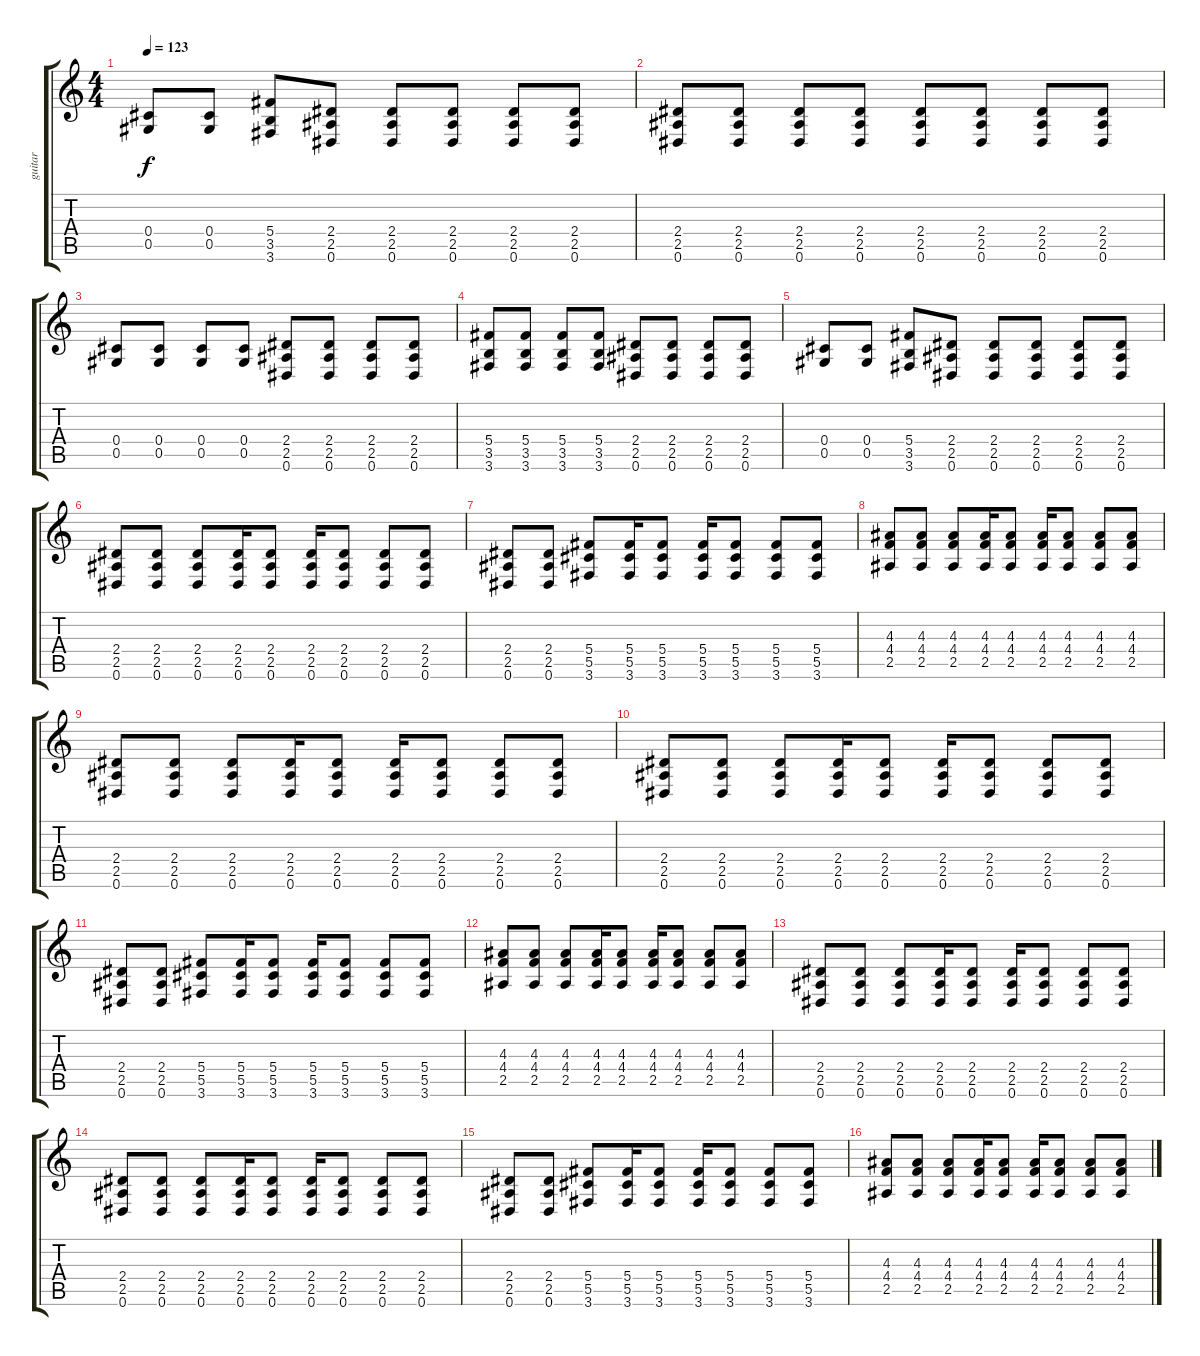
\track ("guitar " "guitar ") {instrument distortionguitar}
\staff {score tabs}
\tuning (Eb4 Bb3 Gb3 Db3 Ab2 Eb2) {hide}
\ts (4 4)
\tempo 123
\clef g2
\ks c
(0.4 0.5).8{dy f} (0.4 0.5).8 (5.4 3.5 3.6).8 (2.4 2.5 0.6).8 (2.4 2.5 0.6).8 (2.4 2.5 0.6).8 (2.4 2.5 0.6).8 (2.4 2.5 0.6).8 |
(2.4 2.5 0.6).8 (2.4 2.5 0.6).8 (2.4 2.5 0.6).8 (2.4 2.5 0.6).8 (2.4 2.5 0.6).8 (2.4 2.5 0.6).8 (2.4 2.5 0.6).8 (2.4 2.5 0.6).8 |
(0.4 0.5).8 (0.4 0.5).8 (0.4 0.5).8 (0.4 0.5).8 (2.4 2.5 0.6).8 (2.4 2.5 0.6).8 (2.4 2.5 0.6).8 (2.4 2.5 0.6).8 |
(5.4 3.5 3.6).8 (5.4 3.5 3.6).8 (5.4 3.5 3.6).8 (5.4 3.5 3.6).8 (2.4 2.5 0.6).8 (2.4 2.5 0.6).8 (2.4 2.5 0.6).8 (2.4 2.5 0.6).8 |
(0.4 0.5).8 (0.4 0.5).8 (5.4 3.5 3.6).8 (2.4 2.5 0.6).8 (2.4 2.5 0.6).8 (2.4 2.5 0.6).8 (2.4 2.5 0.6).8 (2.4 2.5 0.6).8 |
(2.4 2.5 0.6).8 (2.4 2.5 0.6).8 (2.4 2.5 0.6).8 (2.4 2.5 0.6).16 (2.4 2.5 0.6).8 (2.4 2.5 0.6).16 (2.4 2.5 0.6).8 (2.4 2.5 0.6).8 (2.4 2.5 0.6).8 |
(2.4 2.5 0.6).8 (2.4 2.5 0.6).8 (5.4 5.5 3.6).8 (5.4 5.5 3.6).16 (5.4 5.5 3.6).8 (5.4 5.5 3.6).16 (5.4 5.5 3.6).8 (5.4 5.5 3.6).8 (5.4 5.5 3.6).8 |
(4.3 4.4 2.5).8 (4.3 4.4 2.5).8 (4.3 4.4 2.5).8 (4.3 4.4 2.5).16 (4.3 4.4 2.5).8 (4.3 4.4 2.5).16 (4.3 4.4 2.5).8 (4.3 4.4 2.5).8 (4.3 4.4 2.5).8 |
(2.4 2.5 0.6).8 (2.4 2.5 0.6).8 (2.4 2.5 0.6).8 (2.4 2.5 0.6).16 (2.4 2.5 0.6).8 (2.4 2.5 0.6).16 (2.4 2.5 0.6).8 (2.4 2.5 0.6).8 (2.4 2.5 0.6).8 |
(2.4 2.5 0.6).8 (2.4 2.5 0.6).8 (2.4 2.5 0.6).8 (2.4 2.5 0.6).16 (2.4 2.5 0.6).8 (2.4 2.5 0.6).16 (2.4 2.5 0.6).8 (2.4 2.5 0.6).8 (2.4 2.5 0.6).8 |
(2.4 2.5 0.6).8 (2.4 2.5 0.6).8 (5.4 5.5 3.6).8 (5.4 5.5 3.6).16 (5.4 5.5 3.6).8 (5.4 5.5 3.6).16 (5.4 5.5 3.6).8 (5.4 5.5 3.6).8 (5.4 5.5 3.6).8 |
(4.3 4.4 2.5).8 (4.3 4.4 2.5).8 (4.3 4.4 2.5).8 (4.3 4.4 2.5).16 (4.3 4.4 2.5).8 (4.3 4.4 2.5).16 (4.3 4.4 2.5).8 (4.3 4.4 2.5).8 (4.3 4.4 2.5).8 |
(2.4 2.5 0.6).8 (2.4 2.5 0.6).8 (2.4 2.5 0.6).8 (2.4 2.5 0.6).16 (2.4 2.5 0.6).8 (2.4 2.5 0.6).16 (2.4 2.5 0.6).8 (2.4 2.5 0.6).8 (2.4 2.5 0.6).8 |
(2.4 2.5 0.6).8 (2.4 2.5 0.6).8 (2.4 2.5 0.6).8 (2.4 2.5 0.6).16 (2.4 2.5 0.6).8 (2.4 2.5 0.6).16 (2.4 2.5 0.6).8 (2.4 2.5 0.6).8 (2.4 2.5 0.6).8 |
(2.4 2.5 0.6).8 (2.4 2.5 0.6).8 (5.4 5.5 3.6).8 (5.4 5.5 3.6).16 (5.4 5.5 3.6).8 (5.4 5.5 3.6).16 (5.4 5.5 3.6).8 (5.4 5.5 3.6).8 (5.4 5.5 3.6).8 |
(4.3 4.4 2.5).8 (4.3 4.4 2.5).8 (4.3 4.4 2.5).8 (4.3 4.4 2.5).16 (4.3 4.4 2.5).8 (4.3 4.4 2.5).16 (4.3 4.4 2.5).8 (4.3 4.4 2.5).8 (4.3 4.4 2.5).8
